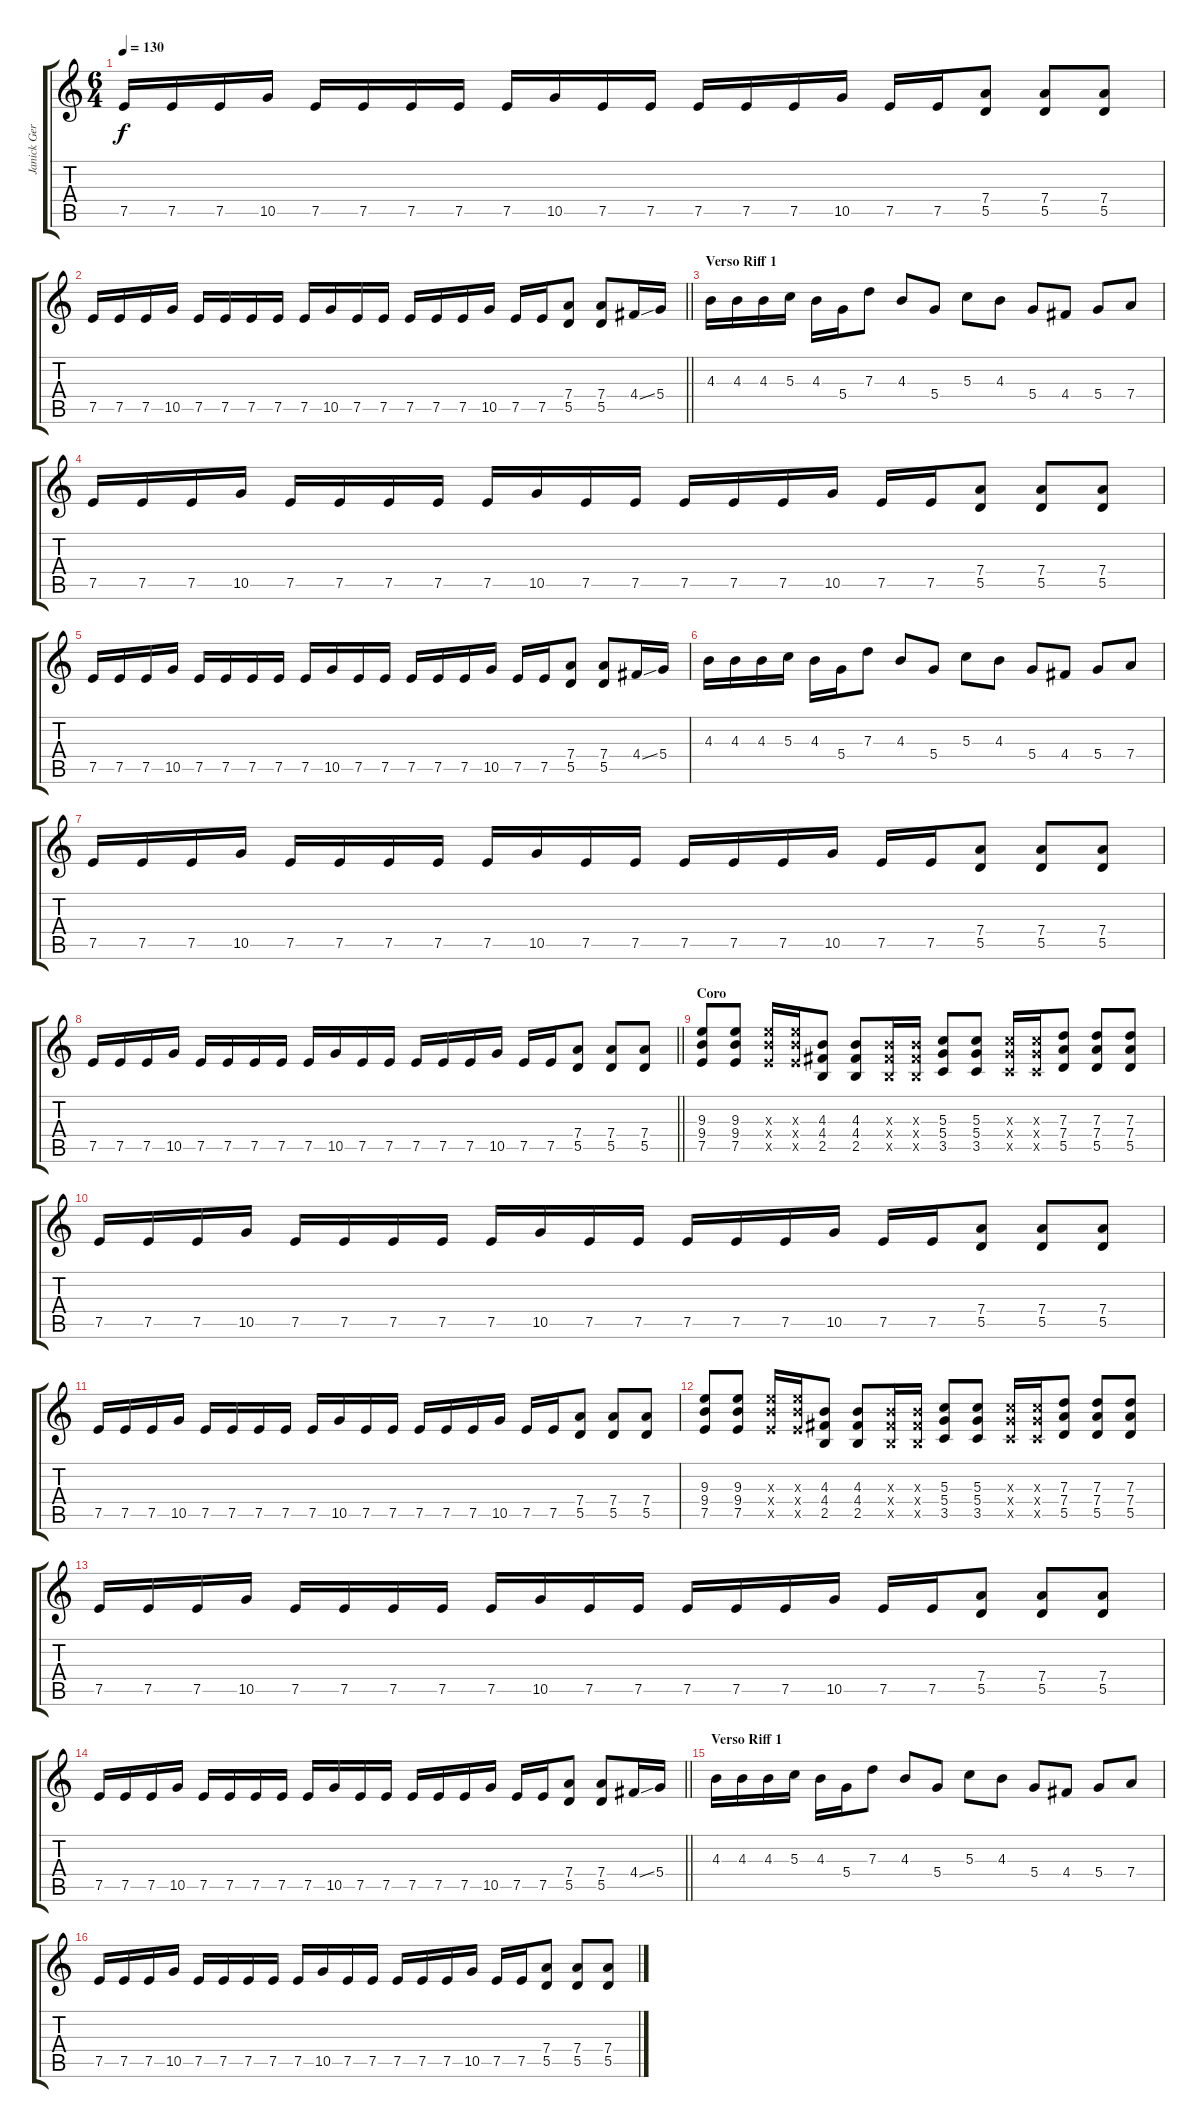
\track ("Janick Gers" "Janick Ger") {instrument overdrivenguitar}
\staff {score tabs}
\tuning (E4 B3 G3 D3 A2 E2) {hide}
\ts (6 4)
\tempo 130
\clef g2
\ks c
7.5.16{dy f} 7.5.16 7.5.16 10.5.16 7.5.16 7.5.16 7.5.16 7.5.16 7.5.16 10.5.16 7.5.16 7.5.16 7.5.16 7.5.16 7.5.16 10.5.16 7.5.16 7.5.16 (7.4 5.5).8 (7.4 5.5).8 (7.4 5.5).8 |
\barLineRight lightlight
7.5.16 7.5.16 7.5.16 10.5.16 7.5.16 7.5.16 7.5.16 7.5.16 7.5.16 10.5.16 7.5.16 7.5.16 7.5.16 7.5.16 7.5.16 10.5.16 7.5.16 7.5.16 (7.4 5.5).8 (7.4 5.5).8 4.4{ss}.16 5.4.16 |
\section ("" "Verso Riff 1")
4.3.16 4.3.16 4.3.16 5.3.16 4.3.16 5.4.16 7.3.8 4.3.8 5.4.8 5.3.8 4.3.8 5.4.8 4.4.8 5.4.8 7.4.8 |
7.5.16 7.5.16 7.5.16 10.5.16 7.5.16 7.5.16 7.5.16 7.5.16 7.5.16 10.5.16 7.5.16 7.5.16 7.5.16 7.5.16 7.5.16 10.5.16 7.5.16 7.5.16 (7.4 5.5).8 (7.4 5.5).8 (7.4 5.5).8 |
7.5.16 7.5.16 7.5.16 10.5.16 7.5.16 7.5.16 7.5.16 7.5.16 7.5.16 10.5.16 7.5.16 7.5.16 7.5.16 7.5.16 7.5.16 10.5.16 7.5.16 7.5.16 (7.4 5.5).8 (7.4 5.5).8 4.4{ss}.16 5.4.16 |
4.3.16 4.3.16 4.3.16 5.3.16 4.3.16 5.4.16 7.3.8 4.3.8 5.4.8 5.3.8 4.3.8 5.4.8 4.4.8 5.4.8 7.4.8 |
7.5.16 7.5.16 7.5.16 10.5.16 7.5.16 7.5.16 7.5.16 7.5.16 7.5.16 10.5.16 7.5.16 7.5.16 7.5.16 7.5.16 7.5.16 10.5.16 7.5.16 7.5.16 (7.4 5.5).8 (7.4 5.5).8 (7.4 5.5).8 |
\barLineRight lightlight
7.5.16 7.5.16 7.5.16 10.5.16 7.5.16 7.5.16 7.5.16 7.5.16 7.5.16 10.5.16 7.5.16 7.5.16 7.5.16 7.5.16 7.5.16 10.5.16 7.5.16 7.5.16 (7.4 5.5).8 (7.4 5.5).8 (7.4 5.5).8 |
\section ("" "Coro")
(9.3 9.4 7.5).8 (9.3 9.4 7.5).8 (9.3{x} 9.4{x} 7.5{x}).16 (9.3{x} 9.4{x} 7.5{x}).16 (4.3 4.4 2.5).8 (4.3 4.4 2.5).8 (4.3{x} 4.4{x} 2.5{x}).16 (4.3{x} 4.4{x} 2.5{x}).16 (5.3 5.4 3.5).8 (5.3 5.4 3.5).8 (5.3{x} 5.4{x} 3.5{x}).16 (5.3{x} 5.4{x} 3.5{x}).16 (7.3 7.4 5.5).8 (7.3 7.4 5.5).8 (7.3 7.4 5.5).8 |
7.5.16 7.5.16 7.5.16 10.5.16 7.5.16 7.5.16 7.5.16 7.5.16 7.5.16 10.5.16 7.5.16 7.5.16 7.5.16 7.5.16 7.5.16 10.5.16 7.5.16 7.5.16 (7.4 5.5).8 (7.4 5.5).8 (7.4 5.5).8 |
7.5.16 7.5.16 7.5.16 10.5.16 7.5.16 7.5.16 7.5.16 7.5.16 7.5.16 10.5.16 7.5.16 7.5.16 7.5.16 7.5.16 7.5.16 10.5.16 7.5.16 7.5.16 (7.4 5.5).8 (7.4 5.5).8 (7.4 5.5).8 |
(9.3 9.4 7.5).8 (9.3 9.4 7.5).8 (9.3{x} 9.4{x} 7.5{x}).16 (9.3{x} 9.4{x} 7.5{x}).16 (4.3 4.4 2.5).8 (4.3 4.4 2.5).8 (4.3{x} 4.4{x} 2.5{x}).16 (4.3{x} 4.4{x} 2.5{x}).16 (5.3 5.4 3.5).8 (5.3 5.4 3.5).8 (5.3{x} 5.4{x} 3.5{x}).16 (5.3{x} 5.4{x} 3.5{x}).16 (7.3 7.4 5.5).8 (7.3 7.4 5.5).8 (7.3 7.4 5.5).8 |
7.5.16 7.5.16 7.5.16 10.5.16 7.5.16 7.5.16 7.5.16 7.5.16 7.5.16 10.5.16 7.5.16 7.5.16 7.5.16 7.5.16 7.5.16 10.5.16 7.5.16 7.5.16 (7.4 5.5).8 (7.4 5.5).8 (7.4 5.5).8 |
\barLineRight lightlight
7.5.16 7.5.16 7.5.16 10.5.16 7.5.16 7.5.16 7.5.16 7.5.16 7.5.16 10.5.16 7.5.16 7.5.16 7.5.16 7.5.16 7.5.16 10.5.16 7.5.16 7.5.16 (7.4 5.5).8 (7.4 5.5).8 4.4{ss}.16 5.4.16 |
\section ("" "Verso Riff 1")
4.3.16 4.3.16 4.3.16 5.3.16 4.3.16 5.4.16 7.3.8 4.3.8 5.4.8 5.3.8 4.3.8 5.4.8 4.4.8 5.4.8 7.4.8 |
7.5.16 7.5.16 7.5.16 10.5.16 7.5.16 7.5.16 7.5.16 7.5.16 7.5.16 10.5.16 7.5.16 7.5.16 7.5.16 7.5.16 7.5.16 10.5.16 7.5.16 7.5.16 (7.4 5.5).8 (7.4 5.5).8 (7.4 5.5).8
